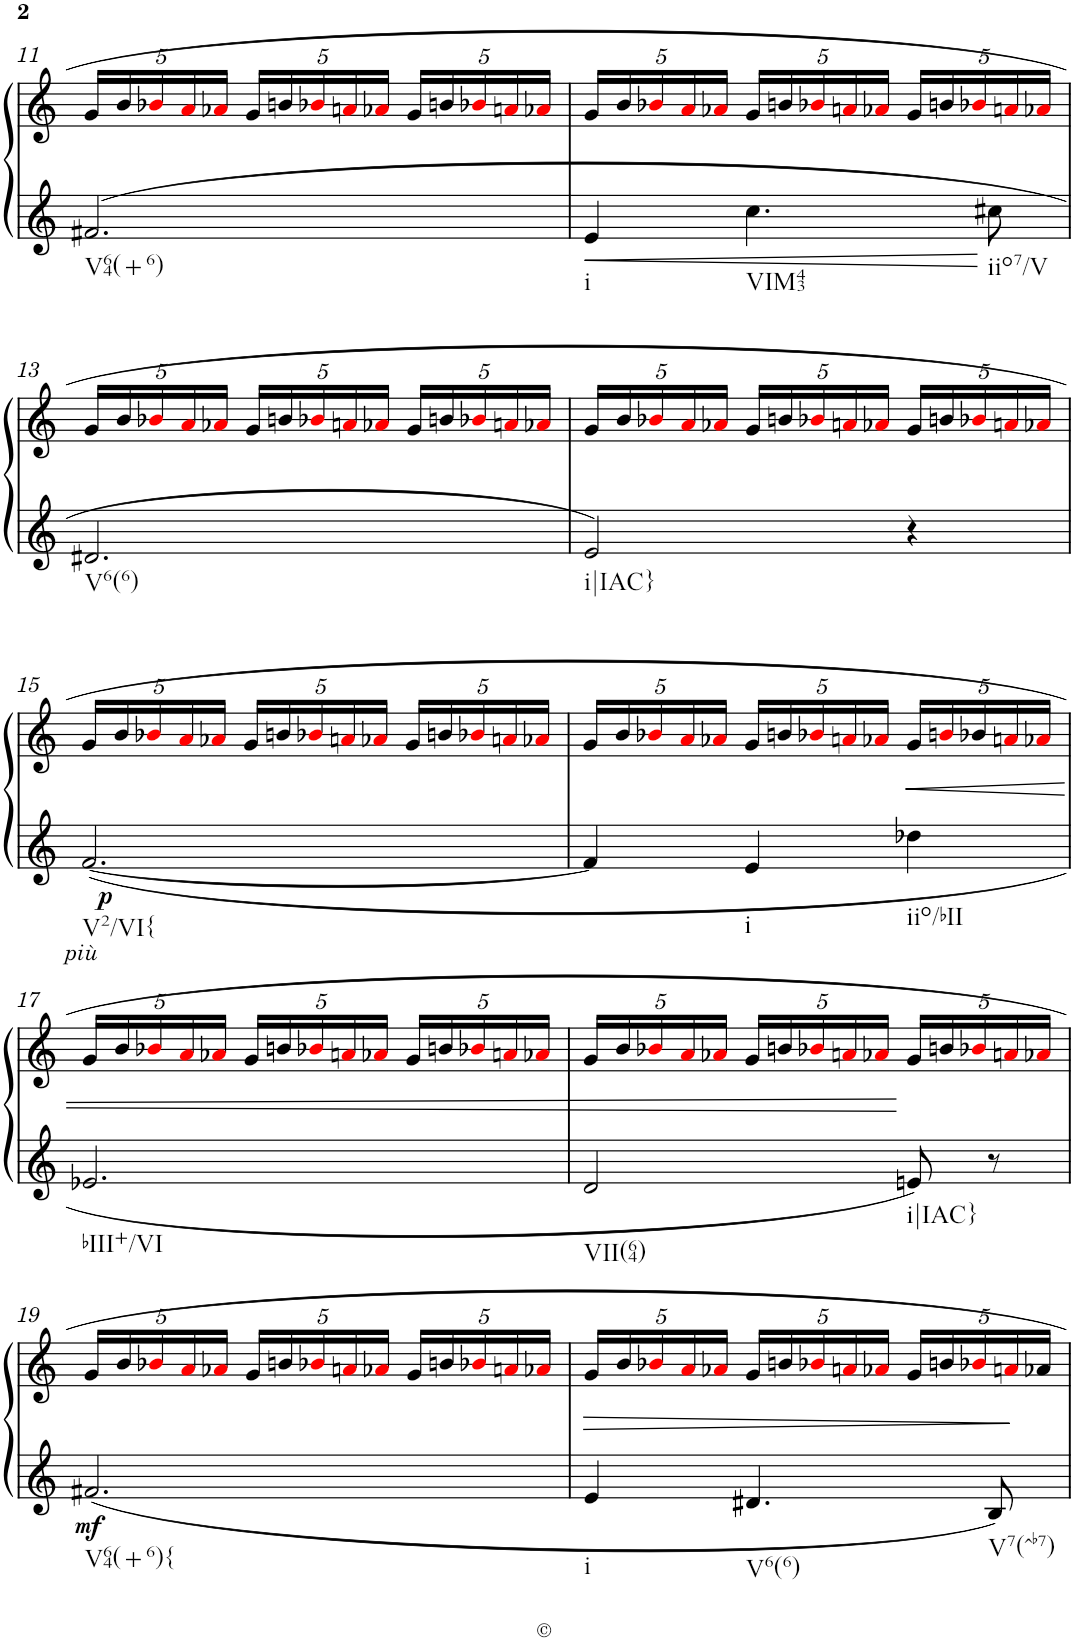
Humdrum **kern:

**kern	**kern	**dynam
*part1	*part1	*part1
*staff2	*staff1	*staff1/2
*I"Piano	*	*
*I'Pno.	*	*
!!LO:PB:g=z
*clefG2	*clefG2	*
*k[]	*k[]	*
*M3/4	*M3/4	*
*	*Xbrackettup	*
=11	=11	=11
!LO:TX:b:t=V64(+6)	!	!
2.f#X/	20g/LL	.
.	20b/	.
.	20b-Xi/	.
.	20ai/	.
.	20a-Xi/JJ	.
.	20g/LL	.
.	20bn/	.
.	20b-Xi/	.
.	20ani/	.
.	20a-Xi/JJ	.
.	20g/LL	.
.	20bn/	.
.	20b-Xi/	.
.	20ani/	.
.	20a-Xi/JJ	.
=12	=12	=12
!LO:TX:b:t=i	!	!
4e/	20g/LL	.
.	20b/	.
.	20b-Xi/	.
.	20ai/	.
.	20a-Xi/JJ	.
!LO:TX:b:t=VIM43	!	!
4.cc\	20g/LL	.
.	20bn/	.
.	20b-Xi/	.
.	20ani/	.
.	20a-Xi/JJ	.
.	20g/LL	.
.	20bn/	.
.	20b-Xi/	.
!LO:TX:b:t=iio7/V	!	!
8cc#X\	.	.
.	20ani/	.
.	20a-Xi/JJ	.
!!LO:LB:g=z
=13	=13	=13
!LO:TX:b:t=V6(6)	!	!
2.d#X/	20g/LL	.
.	20b/	.
.	20b-Xi/	.
.	20ai/	.
.	20a-Xi/JJ	.
.	20g/LL	.
.	20bn/	.
.	20b-Xi/	.
.	20ani/	.
.	20a-Xi/JJ	.
.	20g/LL	.
.	20bn/	.
.	20b-Xi/	.
.	20ani/	.
.	20a-Xi/JJ	.
=14	=14	=14
!LO:TX:b:t=i|IAC}	!	!
2e/	20g/LL	.
.	20b/	.
.	20b-Xi/	.
.	20ai/	.
.	20a-Xi/JJ	.
.	20g/LL	.
.	20bn/	.
.	20b-Xi/	.
.	20ani/	.
.	20a-Xi/JJ	.
4r	20g/LL	.
.	20bn/	.
.	20b-Xi/	.
.	20ani/	.
.	20a-Xi/JJ	.
!!LO:LB:g=z
=15	=15	=15
!LO:TX:b:i:t=più	!	!
!LO:TX:b:t=V2/VI{	!	!
!	!	!LO:DY:b=2
[2.f/	20g/LL	p
.	20b/	.
.	20b-Xi/	.
.	20ai/	.
.	20a-Xi/JJ	.
.	20g/LL	.
.	20bn/	.
.	20b-Xi/	.
.	20ani/	.
.	20a-Xi/JJ	.
.	20g/LL	.
.	20bn/	.
.	20b-Xi/	.
.	20ani/	.
.	20a-Xi/JJ	.
=16	=16	=16
4f/]	20g/LL	.
.	20b/	.
.	20b-Xi/	.
.	20ai/	.
.	20a-Xi/JJ	.
!LO:TX:b:t=i	!	!
4e/	20g/LL	.
.	20bn/	.
.	20b-Xi/	.
.	20ani/	.
.	20a-Xi/JJ	.
!LO:TX:b:t=iio/bII	!	!
4dd-X\	20g/LL	.
.	20bni/	.
.	20b-X/	.
.	20ani/	.
.	20a-Xi/JJ	.
!!LO:LB:g=z
=17	=17	=17
!LO:TX:b:t=bIII+/VI	!	!
2.e-X/	20g/LL	.
.	20b/	.
.	20b-Xi/	.
.	20ai/	.
.	20a-Xi/JJ	.
.	20g/LL	.
.	20bn/	.
.	20b-Xi/	.
.	20ani/	.
.	20a-Xi/JJ	.
.	20g/LL	.
.	20bn/	.
.	20b-Xi/	.
.	20ani/	.
.	20a-Xi/JJ	.
=18	=18	=18
!LO:TX:b:t=VII(64)	!	!
2d/	20g/LL	.
.	20b/	.
.	20b-Xi/	.
.	20ai/	.
.	20a-Xi/JJ	.
.	20g/LL	.
.	20bn/	.
.	20b-Xi/	.
.	20ani/	.
.	20a-Xi/JJ	.
!LO:TX:b:t=i|IAC}	!	!
8en/	20g/LL	.
.	20bn/	.
.	20b-Xi/	.
8r	.	.
.	20ani/	.
.	20a-Xi/JJ	.
!!LO:LB:g=z
=19	=19	=19
!LO:TX:b:t=V64(+6){	!	!
!	!	!LO:DY:b=2
2.f#X/	20g/LL	mf
.	20b/	.
.	20b-Xi/	.
.	20ai/	.
.	20a-Xi/JJ	.
.	20g/LL	.
.	20bn/	.
.	20b-Xi/	.
.	20ani/	.
.	20a-Xi/JJ	.
.	20g/LL	.
.	20bn/	.
.	20b-Xi/	.
.	20ani/	.
.	20a-Xi/JJ	.
=20	=20	=20
!LO:TX:b:t=i	!	!
4e/	20g/LL	.
.	20b/	.
.	20b-Xi/	.
.	20ai/	.
.	20a-Xi/JJ	.
!LO:TX:b:t=V6(6)	!	!
4.d#X/	20g/LL	.
.	20bn/	.
.	20b-Xi/	.
.	20ani/	.
.	20a-Xi/JJ	.
.	20g/LL	.
.	20bn/	.
.	20b-Xi/	.
!LO:TX:b:t=V7(^b7)	!	!
8B/	.	.
.	20ani/	.
.	20a-X/JJ	.
=	=	=
*-	*-	*-
